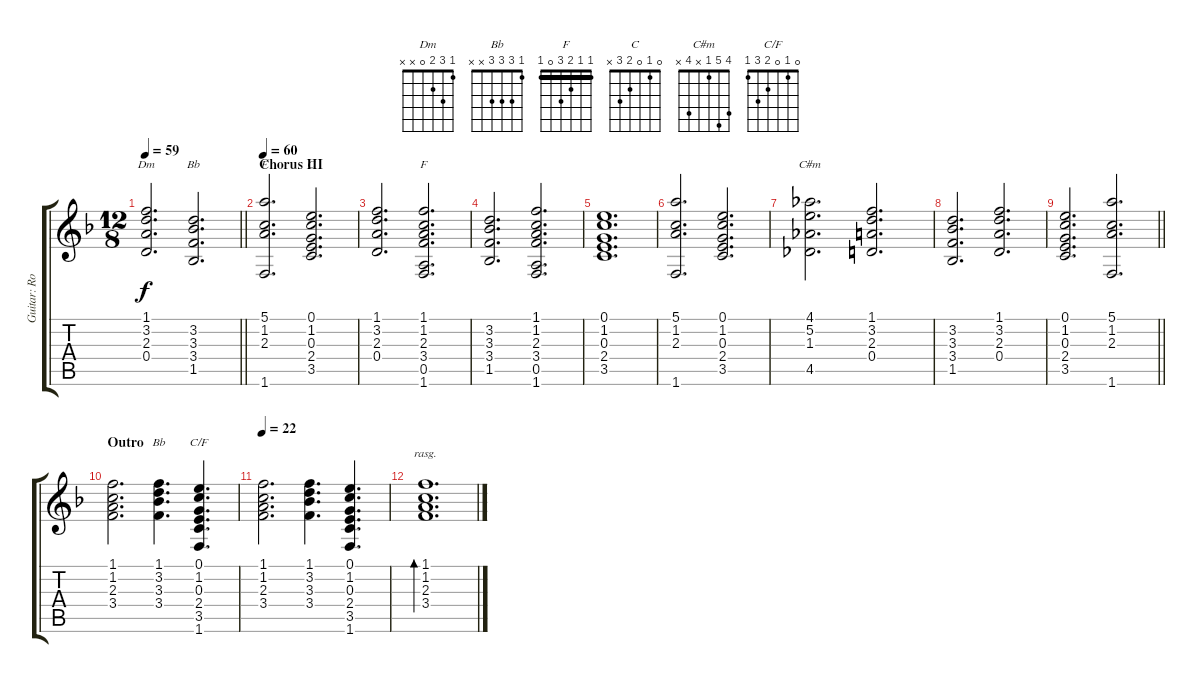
\track ("Guitar: Robert" "Guitar: Ro") {instrument electricguitarclean}
\staff {score tabs}
\tuning (E4 B3 G3 D3 A2 E2) {hide}
\chord ("Dm" 1 3 2 0 x x)
\chord ("Bb" x 3 3 3 1 x) {barre 3}
\chord ("F" 5 1 2 x x 1) {barre 1}
\chord ("C" 0 1 0 2 3 x)
\chord ("F" 1 1 2 3 0 1) {barre 1}
\chord ("C#m" 4 5 1 x 4 x)
\chord ("Bb" 1 3 3 3 x x)
\chord ("C/F" 0 1 0 2 3 1)
\ts (12 8)
\tempo 59
\clef g2
\barLineRight lightlight
\ks f
(1.1 3.2 2.3 0.4).2{d ch "Dm" dy f} (3.2 3.3 3.4 1.5).2{d ch "Bb"} |
\section ("" "Chorus III")
\tempo 60
(5.1 1.2 2.3 1.6).2{d ch "F"} (0.1 1.2 0.3 2.4 3.5).2{d ch "C"} |
(1.1 3.2 2.3 0.4).2{d} (1.1 1.2 2.3 3.4 0.5 1.6).2{d ch "F"} |
(3.2 3.3 3.4 1.5).2{d} (1.1 1.2 2.3 3.4 0.5 1.6).2{d} |
(0.1 1.2 0.3 2.4 3.5).1{d} |
(5.1 1.2 2.3 1.6).2{d} (0.1 1.2 0.3 2.4 3.5).2{d} |
(4.1 5.2 1.3 4.5).2{d ch "C#m"} (1.1 3.2 2.3 0.4).2{d} |
(3.2 3.3 3.4 1.5).2{d} (1.1 3.2 2.3 0.4).2{d} |
\barLineRight lightlight
(0.1 1.2 0.3 2.4 3.5).2{d} (5.1 1.2 2.3 1.6).2{d} |
\section ("" "Outro")
(1.1 1.2 2.3 3.4).2{d} (1.1 3.2 3.3 3.4).4{d ch "Bb"} (0.1 1.2 0.3 2.4 3.5 1.6).4{d ch "C/F"} |
\tempo 22
(1.1 1.2 2.3 3.4).2{d} (1.1 3.2 3.3 3.4).4{d} (0.1 1.2 0.3 2.4 3.5 1.6).4{d} |
(1.1 1.2 2.3 3.4).1{d bd 480 rasg ii}
